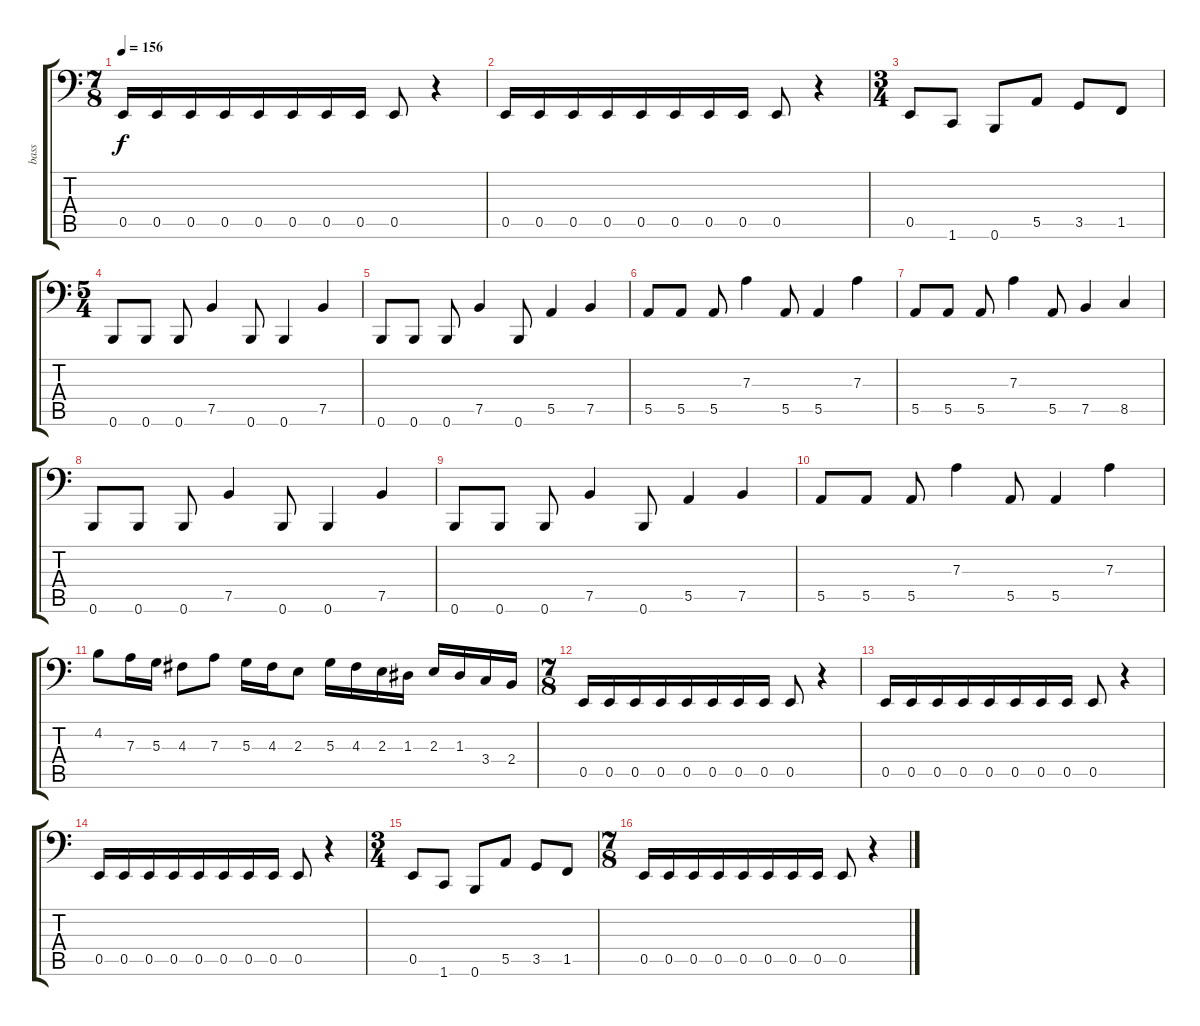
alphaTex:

\track ("bass" "bass") {instrument electricbassfinger}
\staff {score tabs}
\tuning (B2 G2 D2 A1 E1 B0) {hide}
\ts (7 8)
\tempo 156
\clef f4
\ks c
0.5.16{dy f} 0.5.16 0.5.16 0.5.16 0.5.16 0.5.16 0.5.16 0.5.16 0.5.8 r.4 |
0.5.16 0.5.16 0.5.16 0.5.16 0.5.16 0.5.16 0.5.16 0.5.16 0.5.8 r.4 |
\ts (3 4)
0.5.8 1.6.8 0.6.8 5.5.8 3.5.8 1.5.8 |
\ts (5 4)
0.6.8 0.6.8 0.6.8 7.5.4 0.6.8 0.6.4 7.5.4 |
0.6.8 0.6.8 0.6.8 7.5.4 0.6.8 5.5.4 7.5.4 |
5.5.8 5.5.8 5.5.8 7.3.4 5.5.8 5.5.4 7.3.4 |
5.5.8 5.5.8 5.5.8 7.3.4 5.5.8 7.5.4 8.5.4 |
0.6.8 0.6.8 0.6.8 7.5.4 0.6.8 0.6.4 7.5.4 |
0.6.8 0.6.8 0.6.8 7.5.4 0.6.8 5.5.4 7.5.4 |
5.5.8 5.5.8 5.5.8 7.3.4 5.5.8 5.5.4 7.3.4 |
4.2.8 7.3.16 5.3.16 4.3.8 7.3.8 5.3.16 4.3.16 2.3.8 5.3.16 4.3.16 2.3.16 1.3.16 2.3.16 1.3.16 3.4.16 2.4.16 |
\ts (7 8)
0.5.16 0.5.16 0.5.16 0.5.16 0.5.16 0.5.16 0.5.16 0.5.16 0.5.8 r.4 |
0.5.16 0.5.16 0.5.16 0.5.16 0.5.16 0.5.16 0.5.16 0.5.16 0.5.8 r.4 |
0.5.16 0.5.16 0.5.16 0.5.16 0.5.16 0.5.16 0.5.16 0.5.16 0.5.8 r.4 |
\ts (3 4)
0.5.8 1.6.8 0.6.8 5.5.8 3.5.8 1.5.8 |
\ts (7 8)
0.5.16 0.5.16 0.5.16 0.5.16 0.5.16 0.5.16 0.5.16 0.5.16 0.5.8 r.4
